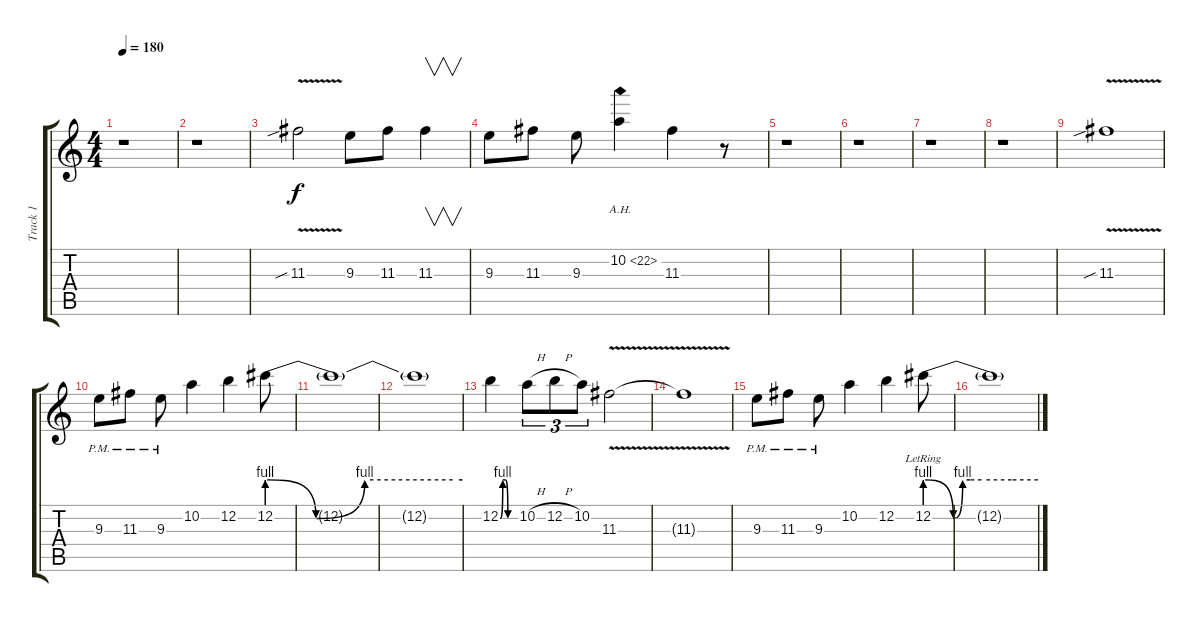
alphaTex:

\track ("Track 1" "Track 1") {instrument overdrivenguitar}
\staff {score tabs}
\tuning (E4 B3 G3 D3 A2 E2) {hide}
\ts (4 4)
\tempo 180
\clef g2
\ks c
r.1{dy f} |
r.1 |
11.3{v sib}.2 9.3.8 11.3.8 11.3.4{v} |
9.3.8 11.3.8 9.3.8 10.2{ah 12}.4 11.3.4 r.8 |
r.1 |
r.1 |
r.1 |
r.1 |
11.3{v sib}.1 |
9.3{pm}.8 11.3{pm}.8 9.3{pm}.8 10.2.4 12.2.4 12.2{be (custom 0 4 15 0 30 4 57 4 60 4)}.8 |
12.2{t}.1 |
12.2{t}.1 |
12.2{be (custom 0 0 10 4 20 4 30 0 60 0)}.4 10.2{h}.8{tu (3 2)} 12.2{h}.8{tu (3 2)} 10.2.8{tu (3 2)} 11.3{v}.2 |
11.3{t}.1 |
9.3{pm}.8 11.3{pm}.8 9.3{pm}.8 10.2.4 12.2.4 12.2{be (custom 0 4 15 0 20 4 24 4 30 4 46 4 60 4) lr}.8 |
12.2{t}.1
